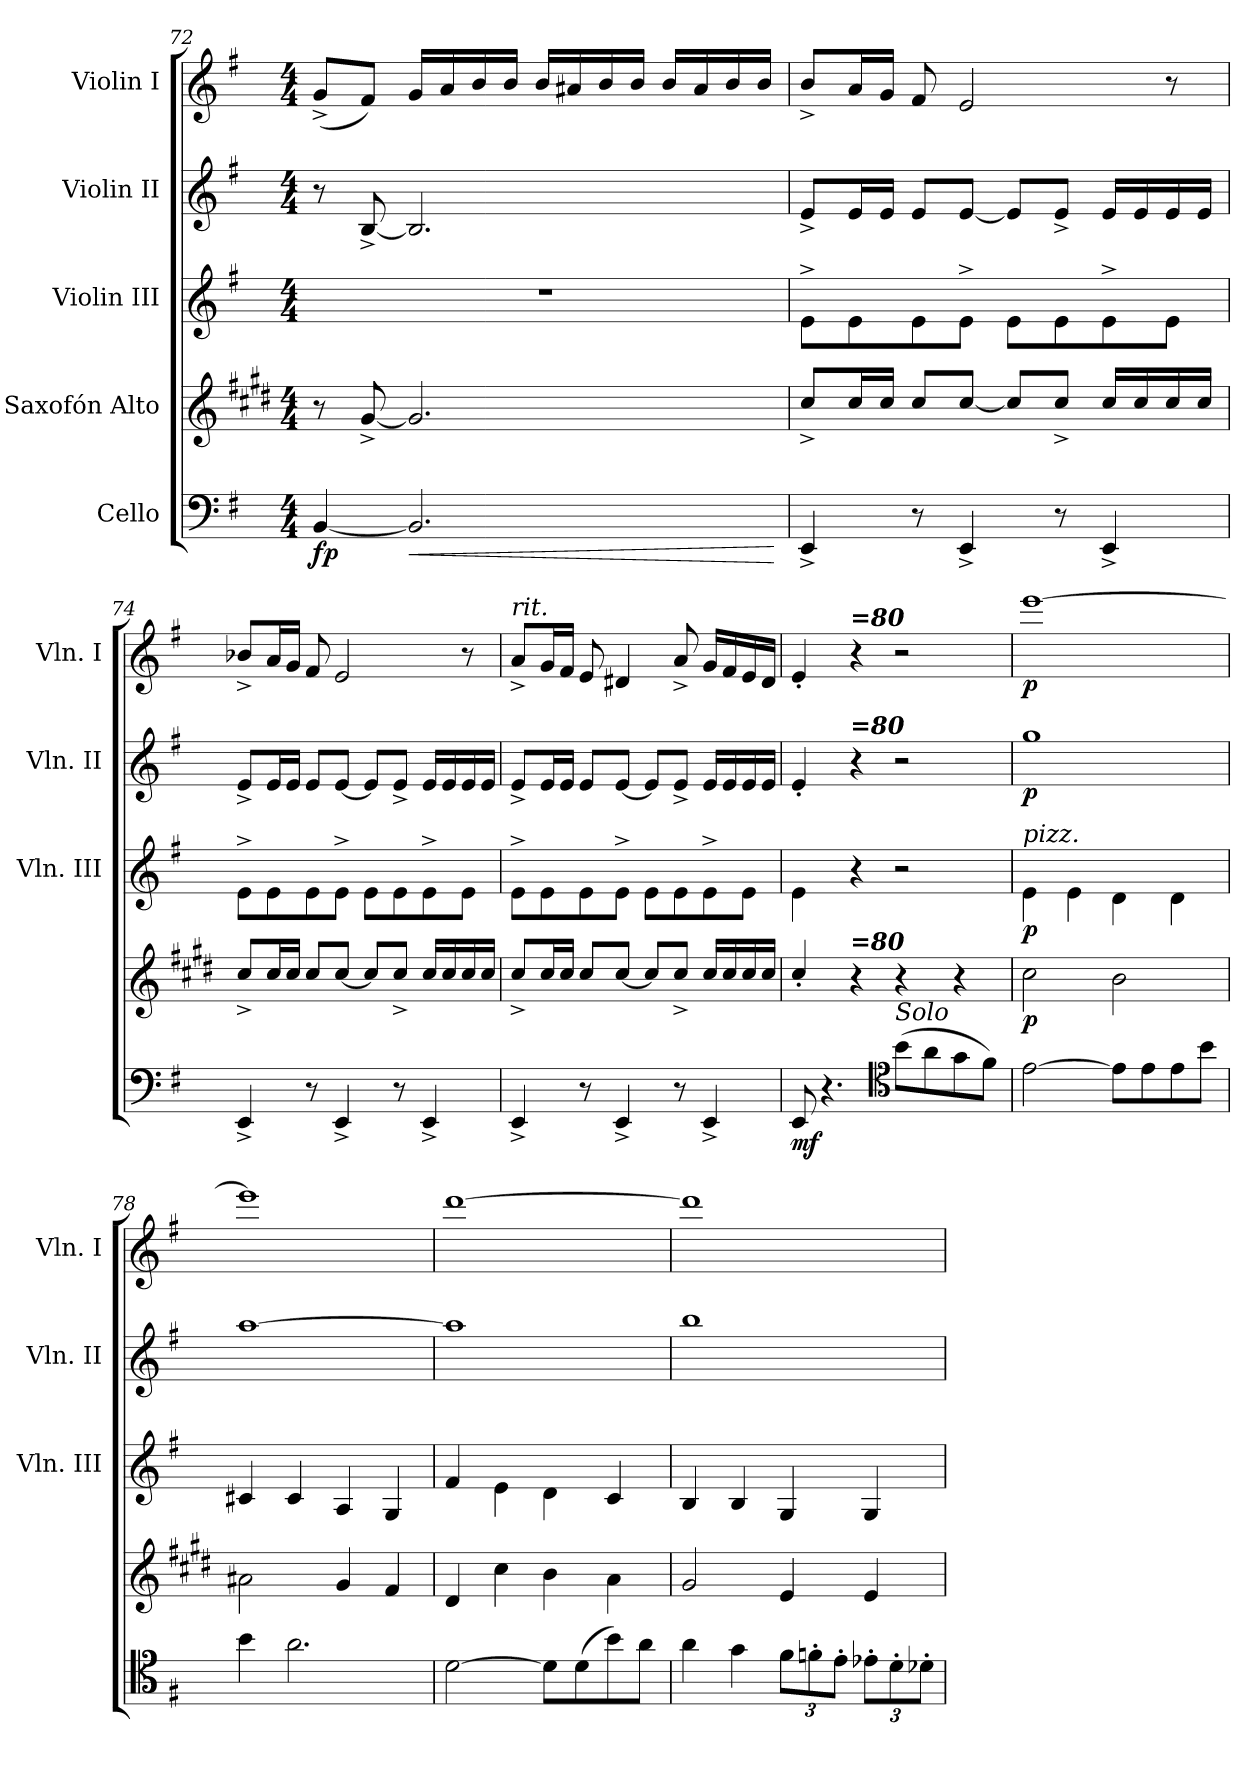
**kern	**dynam	**kern	**dynam	**kern	**dynam	**kern	**dynam	**kern	**dynam
*part5	*part5	*part4	*part4	*part3	*part3	*part2	*part2	*part1	*part1
*staff5	*staff5	*staff4	*staff4	*staff3	*staff3	*staff2	*staff2	*staff1	*staff1
*I"Cello	*	*I"Saxofón Alto	*	*I"Violin III	*	*I"Violin II	*	*I"Violin I	*
*	*	*	*	*I'Vln. III	*	*I'Vln. II	*	*I'Vln. I	*
!!LO:PB:g=z
*clefF4	*	*clefG2	*	*clefG2	*	*clefG2	*	*clefG2	*
*	*	*ITrd5c9	*	*	*	*	*	*	*
*k[f#]	*	*k[f#]	*	*k[f#]	*	*k[f#]	*	*k[f#]	*
*M4/4	*	*M4/4	*	*M4/4	*	*M4/4	*	*M4/4	*
=72	=72	=72	=72	=72	=72	=72	=72	=72	=72
!	!LO:DY:b	!	!	!	!	!	!	!	!
[4BB/	fp	8r	.	1r	.	8r	.	(8g^/L	.
.	.	[8B^/	.	.	.	[8B^/	.	8f#/J)	.
!	!LO:HP:b	!	!	!	!	!	!	!	!
2.BB/]	<	2.B/]	.	.	.	2.B/]	.	16g/LL	.
.	.	.	.	.	.	.	.	16a/	.
.	.	.	.	.	.	.	.	16b/	.
.	.	.	.	.	.	.	.	16b/JJ	.
.	.	.	.	.	.	.	.	16b/LL	.
.	.	.	.	.	.	.	.	16a#X/	.
.	.	.	.	.	.	.	.	16b/	.
.	.	.	.	.	.	.	.	16b/JJ	.
.	.	.	.	.	.	.	.	16b/LL	.
.	.	.	.	.	.	.	.	16a#/	.
.	.	.	.	.	.	.	.	16b/	.
.	.	.	.	.	.	.	.	16b/JJ	.
.	[	.	.	.	.	.	.	.	.
=73	=73	=73	=73	=73	=73	=73	=73	=73	=73
4EE^/	.	8e^/L	.	8e^\L	.	8e^/L	.	8b^/L	.
.	.	16e/L	.	8e\	.	16e/L	.	16a/L	.
.	.	16e/JJ	.	.	.	16e/JJ	.	16g/JJ	.
8r	.	8e/L	.	8e\	.	8e/L	.	8f#/	.
4EE^/	.	[8e/J	.	8e^\J	.	[8e/J	.	2e/	.
.	.	8e/L]	.	8e\L	.	8e/L]	.	.	.
8r	.	8e^/J	.	8e\	.	8e^/J	.	.	.
4EE^/	.	16e/LL	.	8e^\	.	16e/LL	.	.	.
.	.	16e/	.	.	.	16e/	.	.	.
.	.	16e/	.	8e\J	.	16e/	.	8r	.
.	.	16e/JJ	.	.	.	16e/JJ	.	.	.
=74	=74	=74	=74	=74	=74	=74	=74	=74	=74
4EE^/	.	8e^/L	.	8e^\L	.	8e^/L	.	8b-X^/L	.
.	.	16e/L	.	8e\	.	16e/L	.	16a/L	.
.	.	16e/JJ	.	.	.	16e/JJ	.	16g/JJ	.
8r	.	8e/L	.	8e\	.	8e/L	.	8f#/	.
4EE^/	.	[8e/J	.	8e^\J	.	[8e/J	.	2e/	.
.	.	8e/L]	.	8e\L	.	8e/L]	.	.	.
8r	.	8e^/J	.	8e\	.	8e^/J	.	.	.
4EE^/	.	16e/LL	.	8e^\	.	16e/LL	.	.	.
.	.	16e/	.	.	.	16e/	.	.	.
.	.	16e/	.	8e\J	.	16e/	.	8r	.
.	.	16e/JJ	.	.	.	16e/JJ	.	.	.
=75	=75	=75	=75	=75	=75	=75	=75	=75	=75
!	!	!	!	!	!	!	!	!LO:TX:a:i:t=rit.	!
4EE^/	.	8e^/L	.	8e^\L	.	8e^/L	.	8a^/L	.
.	.	16e/L	.	8e\	.	16e/L	.	16g/L	.
.	.	16e/JJ	.	.	.	16e/JJ	.	16f#/JJ	.
8r	.	8e/L	.	8e\	.	8e/L	.	8e/	.
4EE^/	.	[8e/J	.	8e^\J	.	[8e/J	.	4d#X/	.
.	.	8e/L]	.	8e\L	.	8e/L]	.	.	.
8r	.	8e^/J	.	8e\	.	8e^/J	.	8a^/	.
4EE^/	.	16e/LL	.	8e^\	.	16e/LL	.	16g/LL	.
.	.	16e/	.	.	.	16e/	.	16f#/	.
.	.	16e/	.	8e\J	.	16e/	.	16e/	.
.	.	16e/JJ	.	.	.	16e/JJ	.	16d#/JJ	.
=76	=76	=76	=76	=76	=76	=76	=76	=76	=76
!	!LO:DY:b	!	!	!	!	!	!	!	!
8EE/	mf	4e'/	.	4e\	.	4e'/	.	4e'/	.
4.r	.	.	.	.	.	.	.	.	.
!	!	!	!	!	!	!	!	!LO:TX:a:Bi:t==80	!
!	!	!	!	!	!	!LO:TX:a:Bi:t==80	!	!	!
!	!	!LO:TX:a:Bi:t==80	!	!	!	!	!	!	!
.	.	4r	.	4r	.	4r	.	4r	.
*clefC4	*	*	*	*	*	*	*	*	*
*MM80	*	*	*	*	*	*	*	*	*
!LO:TX:a:i:t=Solo	!	!	!	!	!	!	!	!	!
(>8b\L	.	4r	.	2r	.	2r	.	2r	.
8a\	.	.	.	.	.	.	.	.	.
8g\	.	4r	.	.	.	.	.	.	.
8f#\J)	.	.	.	.	.	.	.	.	.
=77	=77	=77	=77	=77	=77	=77	=77	=77	=77
!	!	!	!	!LO:TX:a:i:t=pizz.	!	!	!	!	!
!	!	!	!LO:DY:b	!	!LO:DY:b	!	!LO:DY:b	!	!LO:DY:b
[2e\	.	2e\	p	4e\	p	1gg	p	[1eee	p
.	.	.	.	4e\	.	.	.	.	.
8e\L]	.	2d\	.	4d\	.	.	.	.	.
8e\	.	.	.	.	.	.	.	.	.
8e\	.	.	.	4d\	.	.	.	.	.
8b\J	.	.	.	.	.	.	.	.	.
!!LO:LB:g=z
=78	=78	=78	=78	=78	=78	=78	=78	=78	=78
4b\	.	2c#X\	.	4c#X/	.	[1aa	.	1eee]	.
2.a\	.	.	.	4c#/	.	.	.	.	.
.	.	4B/	.	4A/	.	.	.	.	.
.	.	4A/	.	4G/	.	.	.	.	.
=79	=79	=79	=79	=79	=79	=79	=79	=79	=79
[2d\	.	4F#/	.	4f#/	.	1aa]	.	[1ddd	.
.	.	4e\	.	4e\	.	.	.	.	.
8d\L]	.	4d\	.	4d\	.	.	.	.	.
(8d\	.	.	.	.	.	.	.	.	.
8b\)	.	4c\	.	4c/	.	.	.	.	.
8a\J	.	.	.	.	.	.	.	.	.
=80	=80	=80	=80	=80	=80	=80	=80	=80	=80
4a\	.	2B/	.	4B/	.	1bb	.	1ddd]	.
4g\	.	.	.	4B/	.	.	.	.	.
*Xbrackettup	*	*	*	*	*	*	*	*	*
12f#\L	.	4G/	.	4G/	.	.	.	.	.
12fn'\	.	.	.	.	.	.	.	.	.
12e'\J	.	.	.	.	.	.	.	.	.
12e-X'\L	.	4G/	.	4G/	.	.	.	.	.
12d'\	.	.	.	.	.	.	.	.	.
12d-X'\J	.	.	.	.	.	.	.	.	.
=	=	=	=	=	=	=	=	=	=
*-	*-	*-	*-	*-	*-	*-	*-	*-	*-
